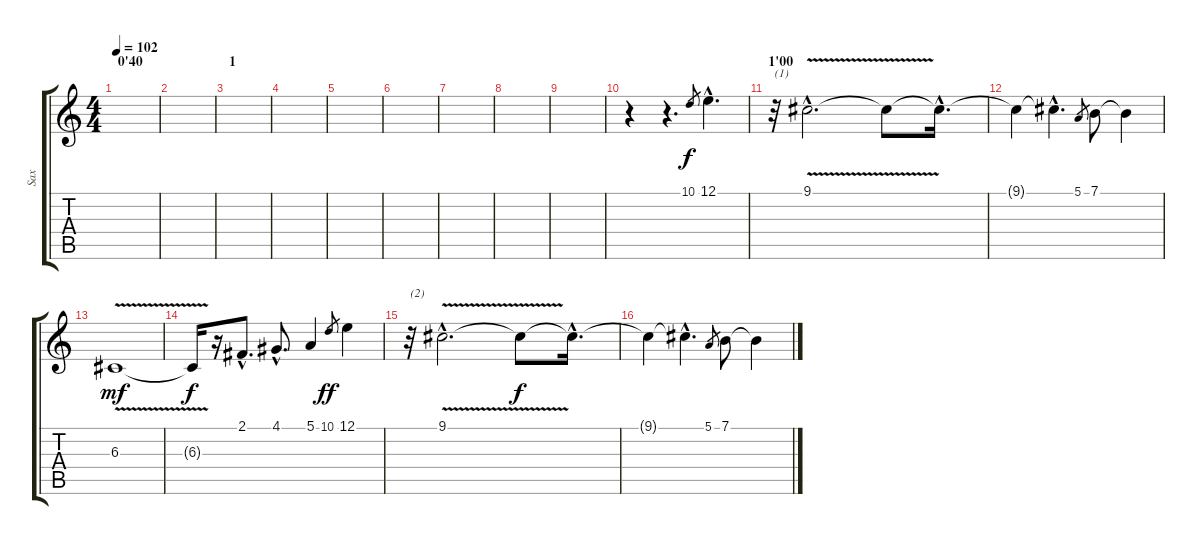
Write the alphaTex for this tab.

\track ("Sax" "Sax") {instrument altosax}
\staff {score tabs}
\tuning (E4 B3 G3 D3 A2 E2) {hide}
\ts (4 4)
\section ("" "0'40")
\tempo 102
\clef g2
\ks c
|
|
\section ("" "1")
|
|
|
|
|
|
|
r.4 r.4{d} 10.1.8{gr} 12.1{hac}.4{d} |
\section ("" "1'00")
r.32{txt "(1)"} 9.1{v hac}.2{d} 9.1{t}.8{dy f} 9.1{hac t}.16{d} |
9.1{t}.4 9.1{hac t}.4{d} 5.1.8{gr} 7.1.8 7.1{t}.4 |
6.3{v}.1{dy mf} |
6.3{t}.16{dy f} r.16 2.1{hac}.8{d} 4.1{hac}.8{d} 5.1.4 10.1.8{gr dy ff} 12.1.4 |
r.32{txt "(2)"} 9.1{v hac}.2{d} 9.1{t}.8{dy f} 9.1{hac t}.16{d} |
9.1{t}.4 9.1{hac t}.4{d} 5.1.8{gr} 7.1.8 7.1{t}.4
